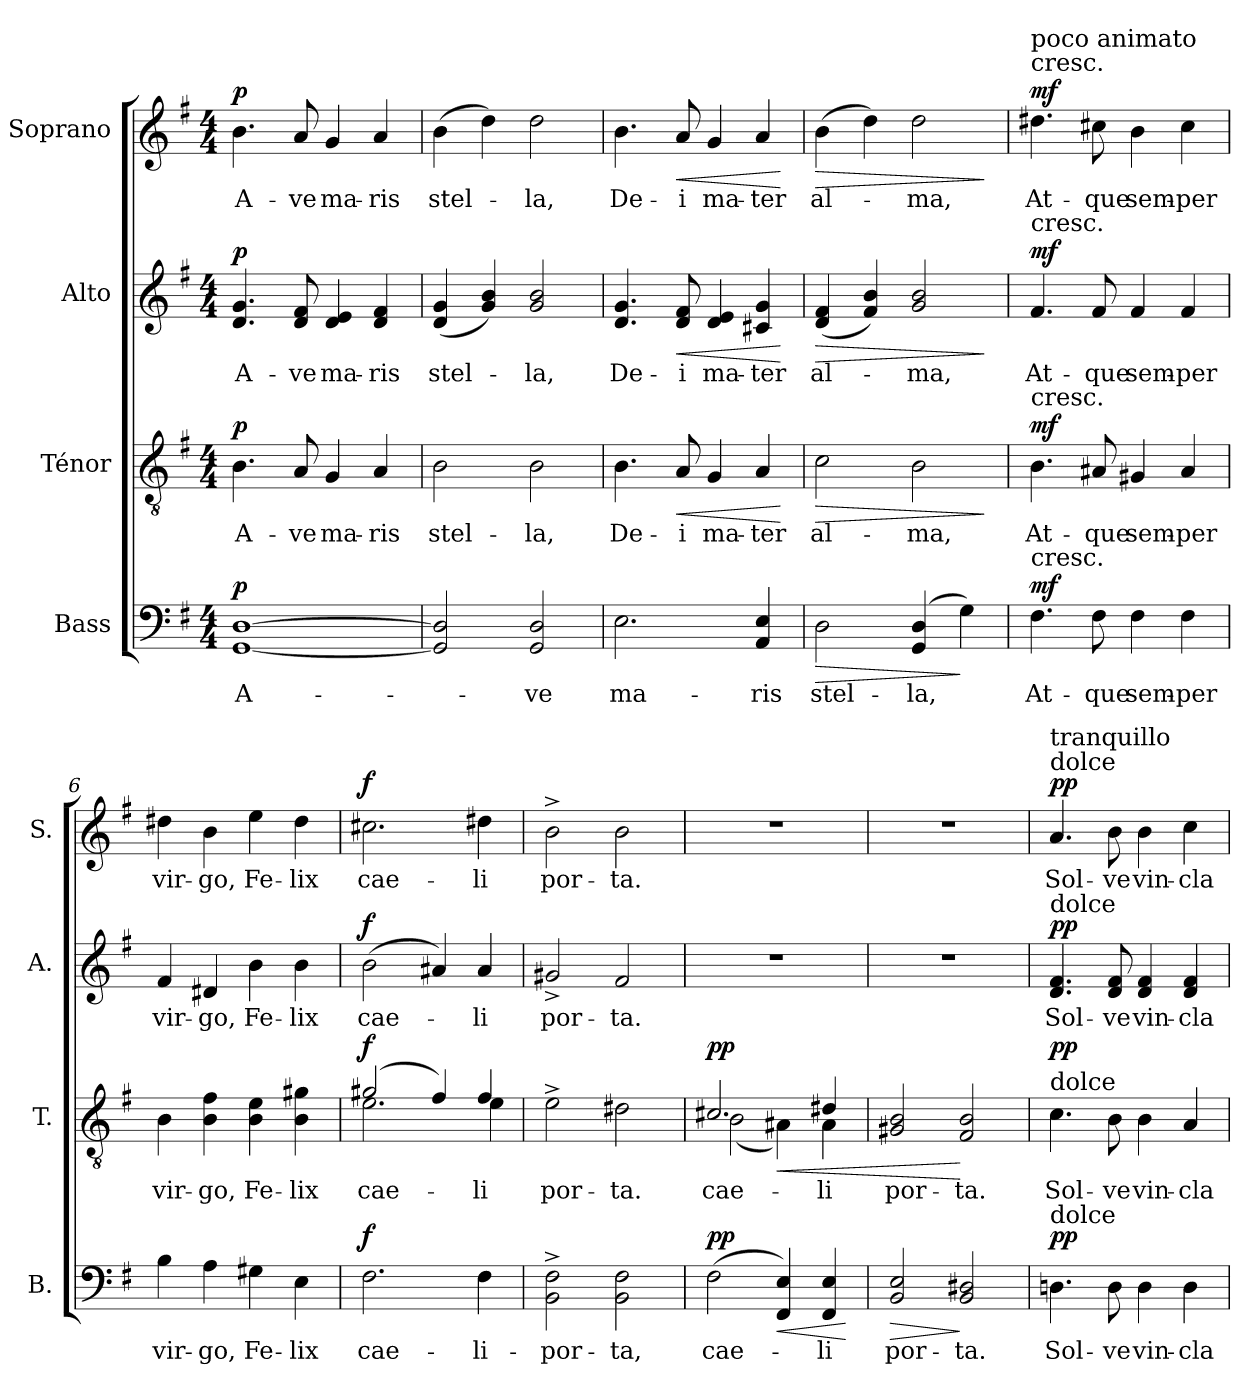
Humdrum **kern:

**kern	**text	**dynam	**kern	**text	**dynam	**kern	**text	**dynam	**kern	**text	**dynam
*part4	*part4	*part4	*part3	*part3	*part3	*part2	*part2	*part2	*part1	*part1	*part1
*staff4	*staff4	*staff4	*staff3	*staff3	*staff3	*staff2	*staff2	*staff2	*staff1	*staff1	*staff1
*I"Bass	*	*	*I"Ténor	*	*	*I"Alto	*	*	*I"Soprano	*	*
*I'B.	*	*	*I'T.	*	*	*I'A.	*	*	*I'S.	*	*
*clefF4	*	*	*clefGv2	*	*	*clefG2	*	*	*clefG2	*	*
*k[f#]	*	*	*k[f#]	*	*	*k[f#]	*	*	*k[f#]	*	*
*G:	*	*	*G:	*	*	*G:	*	*	*G:	*	*
*M4/4	*	*	*M4/4	*	*	*M4/4	*	*	*M4/4	*	*
*MM100	*	*	*MM100	*	*	*MM100	*	*	*MM100	*	*
=1	=1	=1	=1	=1	=1	=1	=1	=1	=1	=1	=1
!	!LO:LY:b	!LO:DY:a	!	!LO:LY:b	!LO:DY:a	!	!LO:LY:b	!LO:DY:a	!	!LO:LY:b	!LO:DY:a
[<1GG [>1D	A-	p	4.B\	A-	p	4.d/ 4.g/	A-	p	4.b\	A-	p
!	!	!	!	!LO:LY:b	!	!	!LO:LY:b	!	!	!LO:LY:b	!
.	.	.	8A/	-ve	.	8d/ 8f#/	-ve	.	8a/	-ve	.
!	!	!	!	!LO:LY:b	!	!	!LO:LY:b	!	!	!LO:LY:b	!
.	.	.	4G/	ma-	.	4d/ 4e/	ma-	.	4g/	ma-	.
!	!	!	!	!LO:LY:b	!	!	!LO:LY:b	!	!	!LO:LY:b	!
.	.	.	4A/	-ris	.	4d/ 4f#/	-ris	.	4a/	-ris	.
=2	=2	=2	=2	=2	=2	=2	=2	=2	=2	=2	=2
!	!	!	!	!LO:LY:b	!	!	!LO:LY:b	!	!	!LO:LY:b	!
2GG/] 2D/]	.	.	2B\	stel-	.	(<4d/ 4g/	stel-	.	(>4b\	stel-	.
.	.	.	.	.	.	4g/ 4b/)	.	.	4dd\)	.	.
!	!LO:LY:b	!	!	!LO:LY:b	!	!	!LO:LY:b	!	!	!LO:LY:b	!
2GG/ 2D/	-ve	.	2B\	-la,	.	2g/ 2b/	-la,	.	2dd\	-la,	.
=3	=3	=3	=3	=3	=3	=3	=3	=3	=3	=3	=3
!	!LO:LY:b	!	!	!LO:LY:b	!	!	!LO:LY:b	!	!	!LO:LY:b	!
2.E\	ma-	.	4.B\	De-	.	4.d/ 4.g/	De-	.	4.b\	De-	.
!	!	!	!	!LO:LY:b	!LO:HP:b	!	!LO:LY:b	!LO:HP:b	!	!LO:LY:b	!LO:HP:b
.	.	.	8A/	-i	<	8d/ 8f#/	-i	<	8a/	-i	<
!	!	!	!	!LO:LY:b	!	!	!LO:LY:b	!	!	!LO:LY:b	!
.	.	.	4G/	ma-	.	4d/ 4e/	ma-	.	4g/	ma-	.
!	!LO:LY:b	!	!	!LO:LY:b	!	!	!LO:LY:b	!	!	!LO:LY:b	!
4AA/ 4E/	-ris	.	4A/	-ter	.	4c#X/ 4g/	-ter	.	4a/	-ter	.
.	.	.	.	.	[	.	.	[	.	.	[
=4	=4	=4	=4	=4	=4	=4	=4	=4	=4	=4	=4
!	!LO:LY:b	!LO:HP:b	!	!LO:LY:b	!LO:HP:b	!	!LO:LY:b	!LO:HP:b	!	!LO:LY:b	!LO:HP:b
2D\	stel-	>	2c\	al-	>	(<4d/ 4f#/	al-	>	(>4b\	al-	>
.	.	.	.	.	.	4f#/ 4b/)	.	.	4dd\)	.	.
!	!LO:LY:b	!	!	!LO:LY:b	!	!	!LO:LY:b	!	!	!LO:LY:b	!
(>4GG/ 4D/	-la,	.	2B\	-ma,	.	2g/ 2b/	-ma,	.	2dd\	-ma,	.
4G\)	.	]	.	.	.	.	.	.	.	.	.
.	.	.	.	.	]	.	.	]	.	.	]
=5	=5	=5	=5	=5	=5	=5	=5	=5	=5	=5	=5
!	!	!	!	!	!	!	!	!	!LO:TX:a:t=cresc.	!	!
!	!	!	!	!	!	!	!	!	!LO:TX:a:t=poco animato	!	!
!	!	!	!	!	!	!LO:TX:a:t=cresc.	!	!	!	!	!
!	!	!	!LO:TX:a:t=cresc.	!	!	!	!	!	!	!	!
!LO:TX:a:t=cresc.	!	!	!	!	!	!	!	!	!	!	!
!	!LO:LY:b	!LO:DY:a	!	!LO:LY:b	!LO:DY:a	!	!LO:LY:b	!LO:DY:a	!	!LO:LY:b	!LO:DY:a
4.F#\	At-	mf	4.B\	At-	mf	4.f#/	At-	mf	4.dd#X\	At-	mf
!	!LO:LY:b	!	!	!LO:LY:b	!	!	!LO:LY:b	!	!	!LO:LY:b	!
8F#\	-que	.	8A#X/	-que	.	8f#/	-que	.	8cc#X\	-que	.
!	!LO:LY:b	!	!	!LO:LY:b	!	!	!LO:LY:b	!	!	!LO:LY:b	!
4F#\	sem-	.	4G#X/	sem-	.	4f#/	sem-	.	4b\	sem-	.
!	!LO:LY:b	!	!	!LO:LY:b	!	!	!LO:LY:b	!	!	!LO:LY:b	!
4F#\	-per	.	4A#/	-per	.	4f#/	-per	.	4cc#\	-per	.
!!LO:LB:g=z
=6	=6	=6	=6	=6	=6	=6	=6	=6	=6	=6	=6
!	!LO:LY:b	!	!	!LO:LY:b	!	!	!LO:LY:b	!	!	!LO:LY:b	!
4B\	vir-	.	4B\	vir-	.	4f#/	vir-	.	4dd#X\	vir-	.
!	!LO:LY:b	!	!	!LO:LY:b	!	!	!LO:LY:b	!	!	!LO:LY:b	!
4A\	-go,	.	4B\ 4f#\	-go,	.	4d#X/	-go,	.	4b\	-go,	.
!	!LO:LY:b	!	!	!LO:LY:b	!	!	!LO:LY:b	!	!	!LO:LY:b	!
4G#X\	Fe-	.	4B\ 4e\	Fe-	.	4b\	Fe-	.	4ee\	Fe-	.
!	!LO:LY:b	!	!	!LO:LY:b	!	!	!LO:LY:b	!	!	!LO:LY:b	!
4E\	-lix	.	4B\ 4g#X\	-lix	.	4b\	-lix	.	4dd#\	-lix	.
=7	=7	=7	=7	=7	=7	=7	=7	=7	=7	=7	=7
!	!LO:LY:b	!LO:DY:a	!	!LO:LY:b	!LO:DY:a	!	!LO:LY:b	!LO:DY:a	!	!LO:LY:b	!LO:DY:a
*	*	*	*^	*	*	*	*	*	*	*	*
2.F#\	cae-	f	(>2g#X/	2.e\	cae-	f	(>2b\	cae-	f	2.cc#X\	cae-	f
.	.	.	4f#/)	.	.	.	4a#X/)	.	.	.	.	.
!	!LO:LY:b	!	!	!	!LO:LY:b	!	!	!LO:LY:b	!	!	!LO:LY:b	!
4F#\	-li-	.	4f#/	4e\	-li	.	4a#/	-li	.	4dd#X\	-li	.
=8	=8	=8	=8	=8	=8	=8	=8	=8	=8	=8	=8	=8
!	!LO:LY:b	!	!	!	!LO:LY:b	!	!	!LO:LY:b	!	!	!LO:LY:b	!
*	*	*	*v	*v	*	*	*	*	*	*	*	*
2BB\^ 2F#\^	-por-	.	2e^\	por-	.	2g#X^/	por-	.	2b^\	por-	.
!	!LO:LY:b	!	!	!LO:LY:b	!	!	!LO:LY:b	!	!	!LO:LY:b	!
2BB\ 2F#\	-ta,	.	2d#X\	-ta.	.	2f#/	-ta.	.	2b\	-ta.	.
=9	=9	=9	=9	=9	=9	=9	=9	=9	=9	=9	=9
!	!LO:LY:b	!LO:DY:a	!	!LO:LY:b	!LO:DY:a	!	!	!	!	!	!
*	*	*	*^	*	*	*	*	*	*	*	*
(>2F#\	cae-	pp	2.c#X/	(<2B\	cae-	pp	1r	.	.	1r	.	.
!	!	!LO:HP:b	!	!	!	!LO:HP:b	!	!	!	!	!	!
4FF#/ 4E/)	.	<	.	4A#X\)	.	<	.	.	.	.	.	.
!	!LO:LY:b	!	!	!	!LO:LY:b	!	!	!	!	!	!	!
4FF#/ 4E/	-li	.	4d#X/	4A#\	-li	.	.	.	.	.	.	.
*	*	*	*v	*v	*	*	*	*	*	*	*	*
.	.	[	.	.	.	.	.	.	.	.	.
=10	=10	=10	=10	=10	=10	=10	=10	=10	=10	=10	=10
!	!LO:LY:b	!LO:HP:b	!	!LO:LY:b	!	!	!	!	!	!	!
2BB/ 2E/	por-	>	2G#X/ 2B/	por-	.	1r	.	.	1r	.	.
!	!LO:LY:b	!	!	!LO:LY:b	!	!	!	!	!	!	!
2BB/ 2D#X/	-ta.	]	2F#/ 2B/	-ta.	[	.	.	.	.	.	.
=11	=11	=11	=11	=11	=11	=11	=11	=11	=11	=11	=11
!	!	!	!	!	!	!	!	!	!LO:TX:a:t=dolce	!	!
!	!	!	!	!	!	!	!	!	!LO:TX:a:t=tranquillo	!	!
!	!	!	!	!	!	!LO:TX:a:t=dolce	!	!	!	!	!
!	!	!	!LO:TX:a:t=dolce	!	!	!	!	!	!	!	!
!LO:TX:a:t=dolce	!	!	!	!	!	!	!	!	!	!	!
!	!LO:LY:b	!LO:DY:a	!	!LO:LY:b	!LO:DY:a	!	!LO:LY:b	!LO:DY:a	!	!LO:LY:b	!LO:DY:a
4.Dn\	Sol-	pp	4.c\	Sol-	pp	4.d/ 4.f#/	Sol-	pp	4.a/	Sol-	pp
!	!LO:LY:b	!	!	!LO:LY:b	!	!	!LO:LY:b	!	!	!LO:LY:b	!
8D\	-ve	.	8B\	-ve	.	8d/ 8f#/	-ve	.	8b\	-ve	.
!	!LO:LY:b	!	!	!LO:LY:b	!	!	!LO:LY:b	!	!	!LO:LY:b	!
4D\	vin-	.	4B\	vin-	.	4d/ 4f#/	vin-	.	4b\	vin-	.
!	!LO:LY:b	!	!	!LO:LY:b	!	!	!LO:LY:b	!	!	!LO:LY:b	!
4D\	-cla	.	4A/	-cla	.	4d/ 4f#/	-cla	.	4cc\	-cla	.
=	=	=	=	=	=	=	=	=	=	=	=
*-	*-	*-	*-	*-	*-	*-	*-	*-	*-	*-	*-
